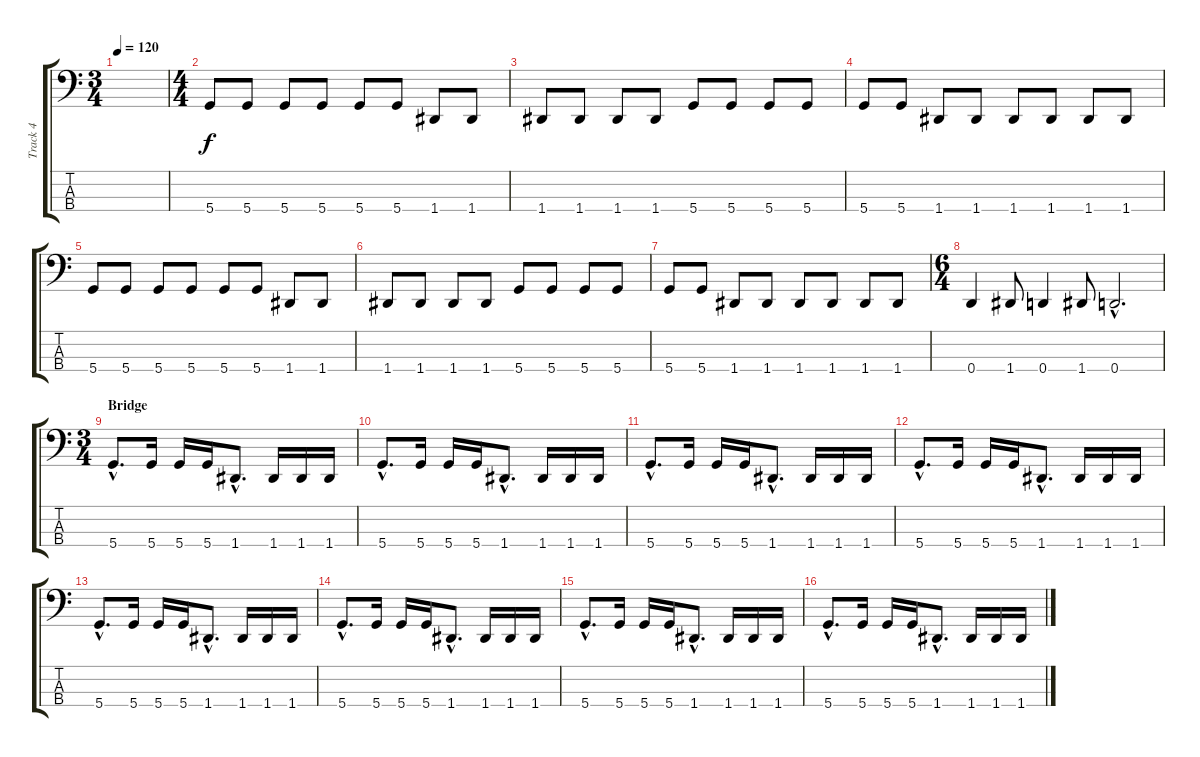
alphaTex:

\track ("Track 4" "Track 4") {instrument electricbasspick}
\staff {score tabs}
\tuning (G2 D2 A1 D1) {hide}
\ts (3 4)
\tempo 120
\clef f4
\ks c
|
\ts (4 4)
5.4.8 5.4.8 5.4.8 5.4.8 5.4.8 5.4.8 1.4.8 1.4.8 |
1.4.8 1.4.8 1.4.8 1.4.8 5.4.8 5.4.8 5.4.8 5.4.8 |
5.4.8 5.4.8 1.4.8 1.4.8 1.4.8 1.4.8 1.4.8 1.4.8 |
5.4.8 5.4.8 5.4.8 5.4.8 5.4.8 5.4.8 1.4.8 1.4.8 |
1.4.8 1.4.8 1.4.8 1.4.8 5.4.8 5.4.8 5.4.8 5.4.8 |
5.4.8 5.4.8 1.4.8 1.4.8 1.4.8 1.4.8 1.4.8 1.4.8 |
\ts (6 4)
0.4.4 1.4.8 0.4.4 1.4.8 0.4{hac}.2{d} |
\ts (3 4)
\section ("" "Bridge")
5.4{hac}.8{d} 5.4.16 5.4.16 5.4.16 1.4{hac}.8{d} 1.4.16 1.4.16 1.4.16 |
5.4{hac}.8{d} 5.4.16 5.4.16 5.4.16 1.4{hac}.8{d} 1.4.16 1.4.16 1.4.16 |
5.4{hac}.8{d} 5.4.16 5.4.16 5.4.16 1.4{hac}.8{d} 1.4.16 1.4.16 1.4.16 |
5.4{hac}.8{d} 5.4.16 5.4.16 5.4.16 1.4{hac}.8{d} 1.4.16 1.4.16 1.4.16 |
5.4{hac}.8{d} 5.4.16 5.4.16 5.4.16 1.4{hac}.8{d} 1.4.16 1.4.16 1.4.16 |
5.4{hac}.8{d} 5.4.16 5.4.16 5.4.16 1.4{hac}.8{d} 1.4.16 1.4.16 1.4.16 |
5.4{hac}.8{d} 5.4.16 5.4.16 5.4.16 1.4{hac}.8{d} 1.4.16 1.4.16 1.4.16 |
5.4{hac}.8{d} 5.4.16 5.4.16 5.4.16 1.4{hac}.8{d} 1.4.16 1.4.16 1.4.16
